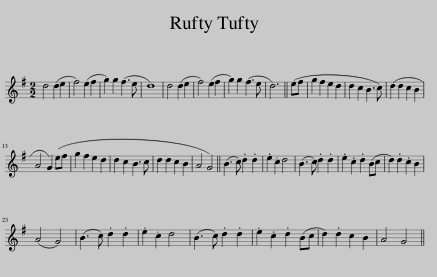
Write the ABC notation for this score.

X:1
L:1/8
M:2/2
I:linebreak $
K:G
V:1 treble
V:1
 d4 (d2 e2 | f4) (e2 f2 | g2) g2 (f3 e | d8) | d4 (d2 e2 | %5
 f4) (e2 f2 | g2) g2 (f3 e | d6) || (ef | g2 f2 e2 d2 | %10
 d2 c2 B3 c) | (d2 d2 c2 B2 |$ A4 G2) (ef | g2 f2 e2 d2 | d2 c2 B3 c | %15
 d2 d2 c2 B2 | A4 G4) || (B3 c) .d2 .d2 | .e2 .c2 d4 | (B3 c) .d2 .d2 | %20
 .e2 .c2 .d2 (Bc | d2) .d2 .c2 B2 |$ (A4 G4) | (B3 c) .d2 .d2 | .e2 .c2 d4 | %25
 (B3 c) .d2 .d2 | .e2 .c2 .d2 (Bc | d2) .d2 c2 B2 | A4 G4 || %29
